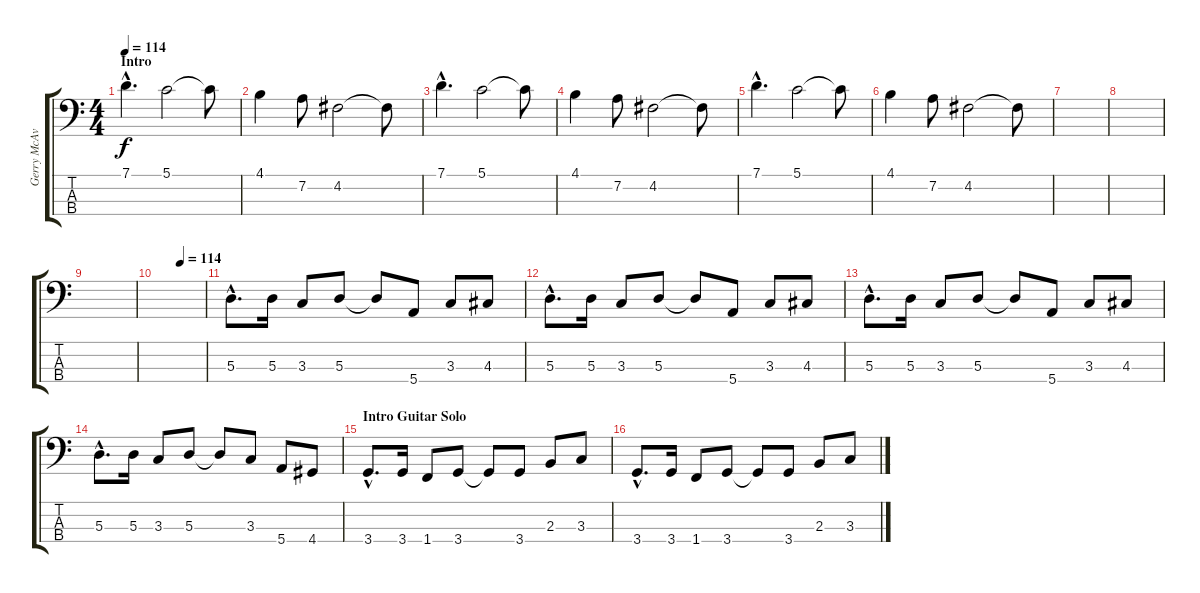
\track ("Gerry McAvoy" "Gerry McAv") {instrument electricbasspick}
\staff {score tabs}
\tuning (G2 D2 A1 E1) {hide}
\ts (4 4)
\section ("" "Intro")
\tempo 114
\tempo 118
\tempo 114
\clef f4
\ks c
7.1{hac}.4{d dy f instrument electricbasspick} 5.1.2 5.1{t}.8 |
4.1.4 7.2.8 4.2.2 4.2{t}.8 |
7.1{hac}.4{d} 5.1.2 5.1{t}.8 |
4.1.4 7.2.8 4.2.2 4.2{t}.8 |
7.1{hac}.4{d} 5.1.2 5.1{t}.8 |
4.1.4 7.2.8 4.2.2 4.2{t}.8 |
|
|
|
\tempo (114 0.5)
|
5.3{hac}.8{d} 5.3.16 3.3.8 5.3.8 5.3{t}.8 5.4.8 3.3.8 4.3.8 |
5.3{hac}.8{d} 5.3.16 3.3.8 5.3.8 5.3{t}.8 5.4.8 3.3.8 4.3.8 |
5.3{hac}.8{d} 5.3.16 3.3.8 5.3.8 5.3{t}.8 5.4.8 3.3.8 4.3.8 |
5.3{hac}.8{d} 5.3.16 3.3.8 5.3.8 5.3{t}.8 3.3.8 5.4.8 4.4.8 |
\section ("" "Intro Guitar Solo")
3.4{hac}.8{d} 3.4.16 1.4.8 3.4.8 3.4{t}.8 3.4.8 2.3.8 3.3.8 |
3.4{hac}.8{d} 3.4.16 1.4.8 3.4.8 3.4{t}.8 3.4.8 2.3.8 3.3.8
